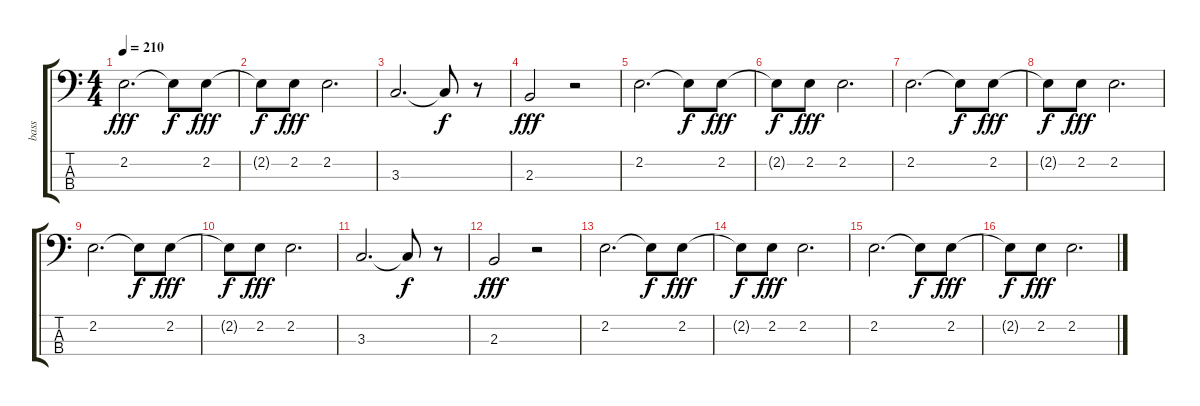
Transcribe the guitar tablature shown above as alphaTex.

\track ("bass" "bass") {instrument acousticbass}
\staff {score tabs}
\tuning (G2 D2 A1 E1) {hide}
\ts (4 4)
\tempo 210
\clef f4
\ks c
2.2.2{d dy fff} 2.2{t}.8{dy f} 2.2.8{dy fff} |
2.2{t}.8{dy f} 2.2.8{dy fff} 2.2.2{d} |
3.3.2{d} 3.3{t}.8{dy f} r.8 |
2.3.2{dy fff} r.2 |
2.2.2{d} 2.2{t}.8{dy f} 2.2.8{dy fff} |
2.2{t}.8{dy f} 2.2.8{dy fff} 2.2.2{d} |
2.2.2{d} 2.2{t}.8{dy f} 2.2.8{dy fff} |
2.2{t}.8{dy f} 2.2.8{dy fff} 2.2.2{d} |
2.2.2{d} 2.2{t}.8{dy f} 2.2.8{dy fff} |
2.2{t}.8{dy f} 2.2.8{dy fff} 2.2.2{d} |
3.3.2{d} 3.3{t}.8{dy f} r.8 |
2.3.2{dy fff} r.2 |
2.2.2{d} 2.2{t}.8{dy f} 2.2.8{dy fff} |
2.2{t}.8{dy f} 2.2.8{dy fff} 2.2.2{d} |
2.2.2{d} 2.2{t}.8{dy f} 2.2.8{dy fff} |
2.2{t}.8{dy f} 2.2.8{dy fff} 2.2.2{d}
